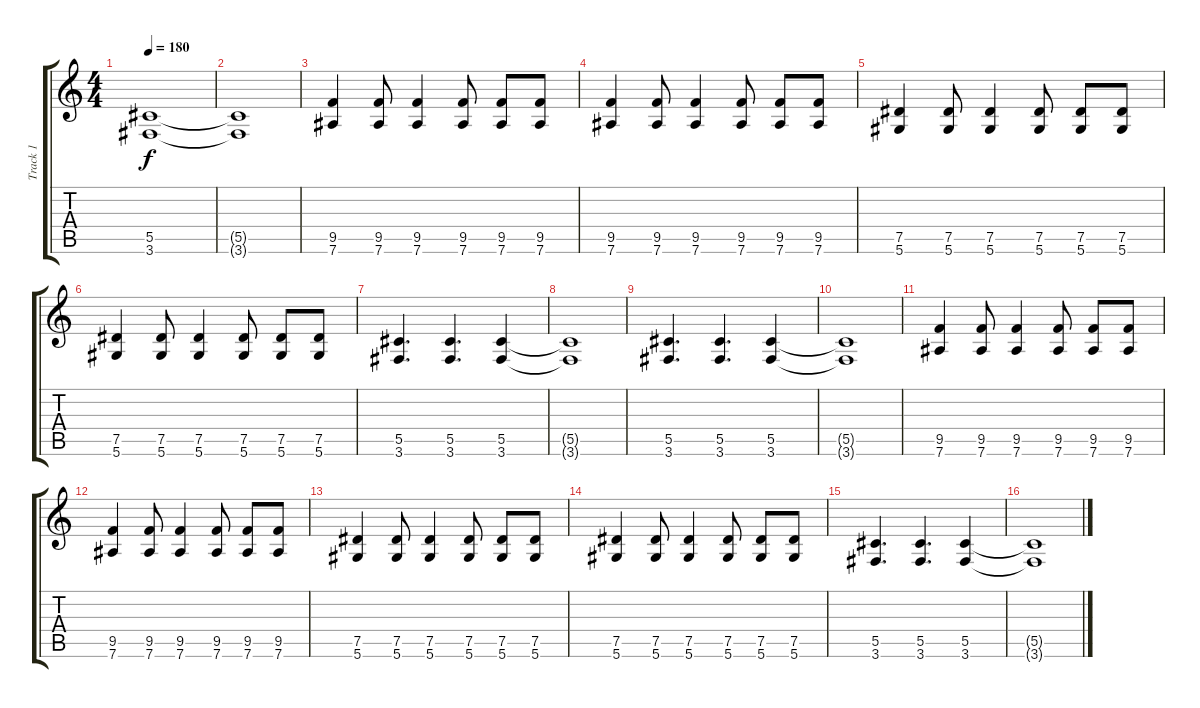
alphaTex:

\track ("Track 1" "Track 1") {instrument distortionguitar}
\staff {score tabs}
\tuning (Eb4 Bb3 Gb3 Db3 Ab2 Eb2) {hide}
\ts (4 4)
\tempo 180
\clef g2
\ks c
(5.5 3.6).1{dy f} |
(5.5{t} 3.6{t}).1 |
(9.5 7.6).4 (9.5 7.6).8 (9.5 7.6).4 (9.5 7.6).8 (9.5 7.6).8 (9.5 7.6).8 |
(9.5 7.6).4 (9.5 7.6).8 (9.5 7.6).4 (9.5 7.6).8 (9.5 7.6).8 (9.5 7.6).8 |
(7.5 5.6).4 (7.5 5.6).8 (7.5 5.6).4 (7.5 5.6).8 (7.5 5.6).8 (7.5 5.6).8 |
(7.5 5.6).4 (7.5 5.6).8 (7.5 5.6).4 (7.5 5.6).8 (7.5 5.6).8 (7.5 5.6).8 |
(5.5 3.6).4{d} (5.5 3.6).4{d} (5.5 3.6).4 |
(5.5{t} 3.6{t}).1 |
(5.5 3.6).4{d} (5.5 3.6).4{d} (5.5 3.6).4 |
(5.5{t} 3.6{t}).1 |
(9.5 7.6).4 (9.5 7.6).8 (9.5 7.6).4 (9.5 7.6).8 (9.5 7.6).8 (9.5 7.6).8 |
(9.5 7.6).4 (9.5 7.6).8 (9.5 7.6).4 (9.5 7.6).8 (9.5 7.6).8 (9.5 7.6).8 |
(7.5 5.6).4 (7.5 5.6).8 (7.5 5.6).4 (7.5 5.6).8 (7.5 5.6).8 (7.5 5.6).8 |
(7.5 5.6).4 (7.5 5.6).8 (7.5 5.6).4 (7.5 5.6).8 (7.5 5.6).8 (7.5 5.6).8 |
(5.5 3.6).4{d} (5.5 3.6).4{d} (5.5 3.6).4 |
(5.5{t} 3.6{t}).1
